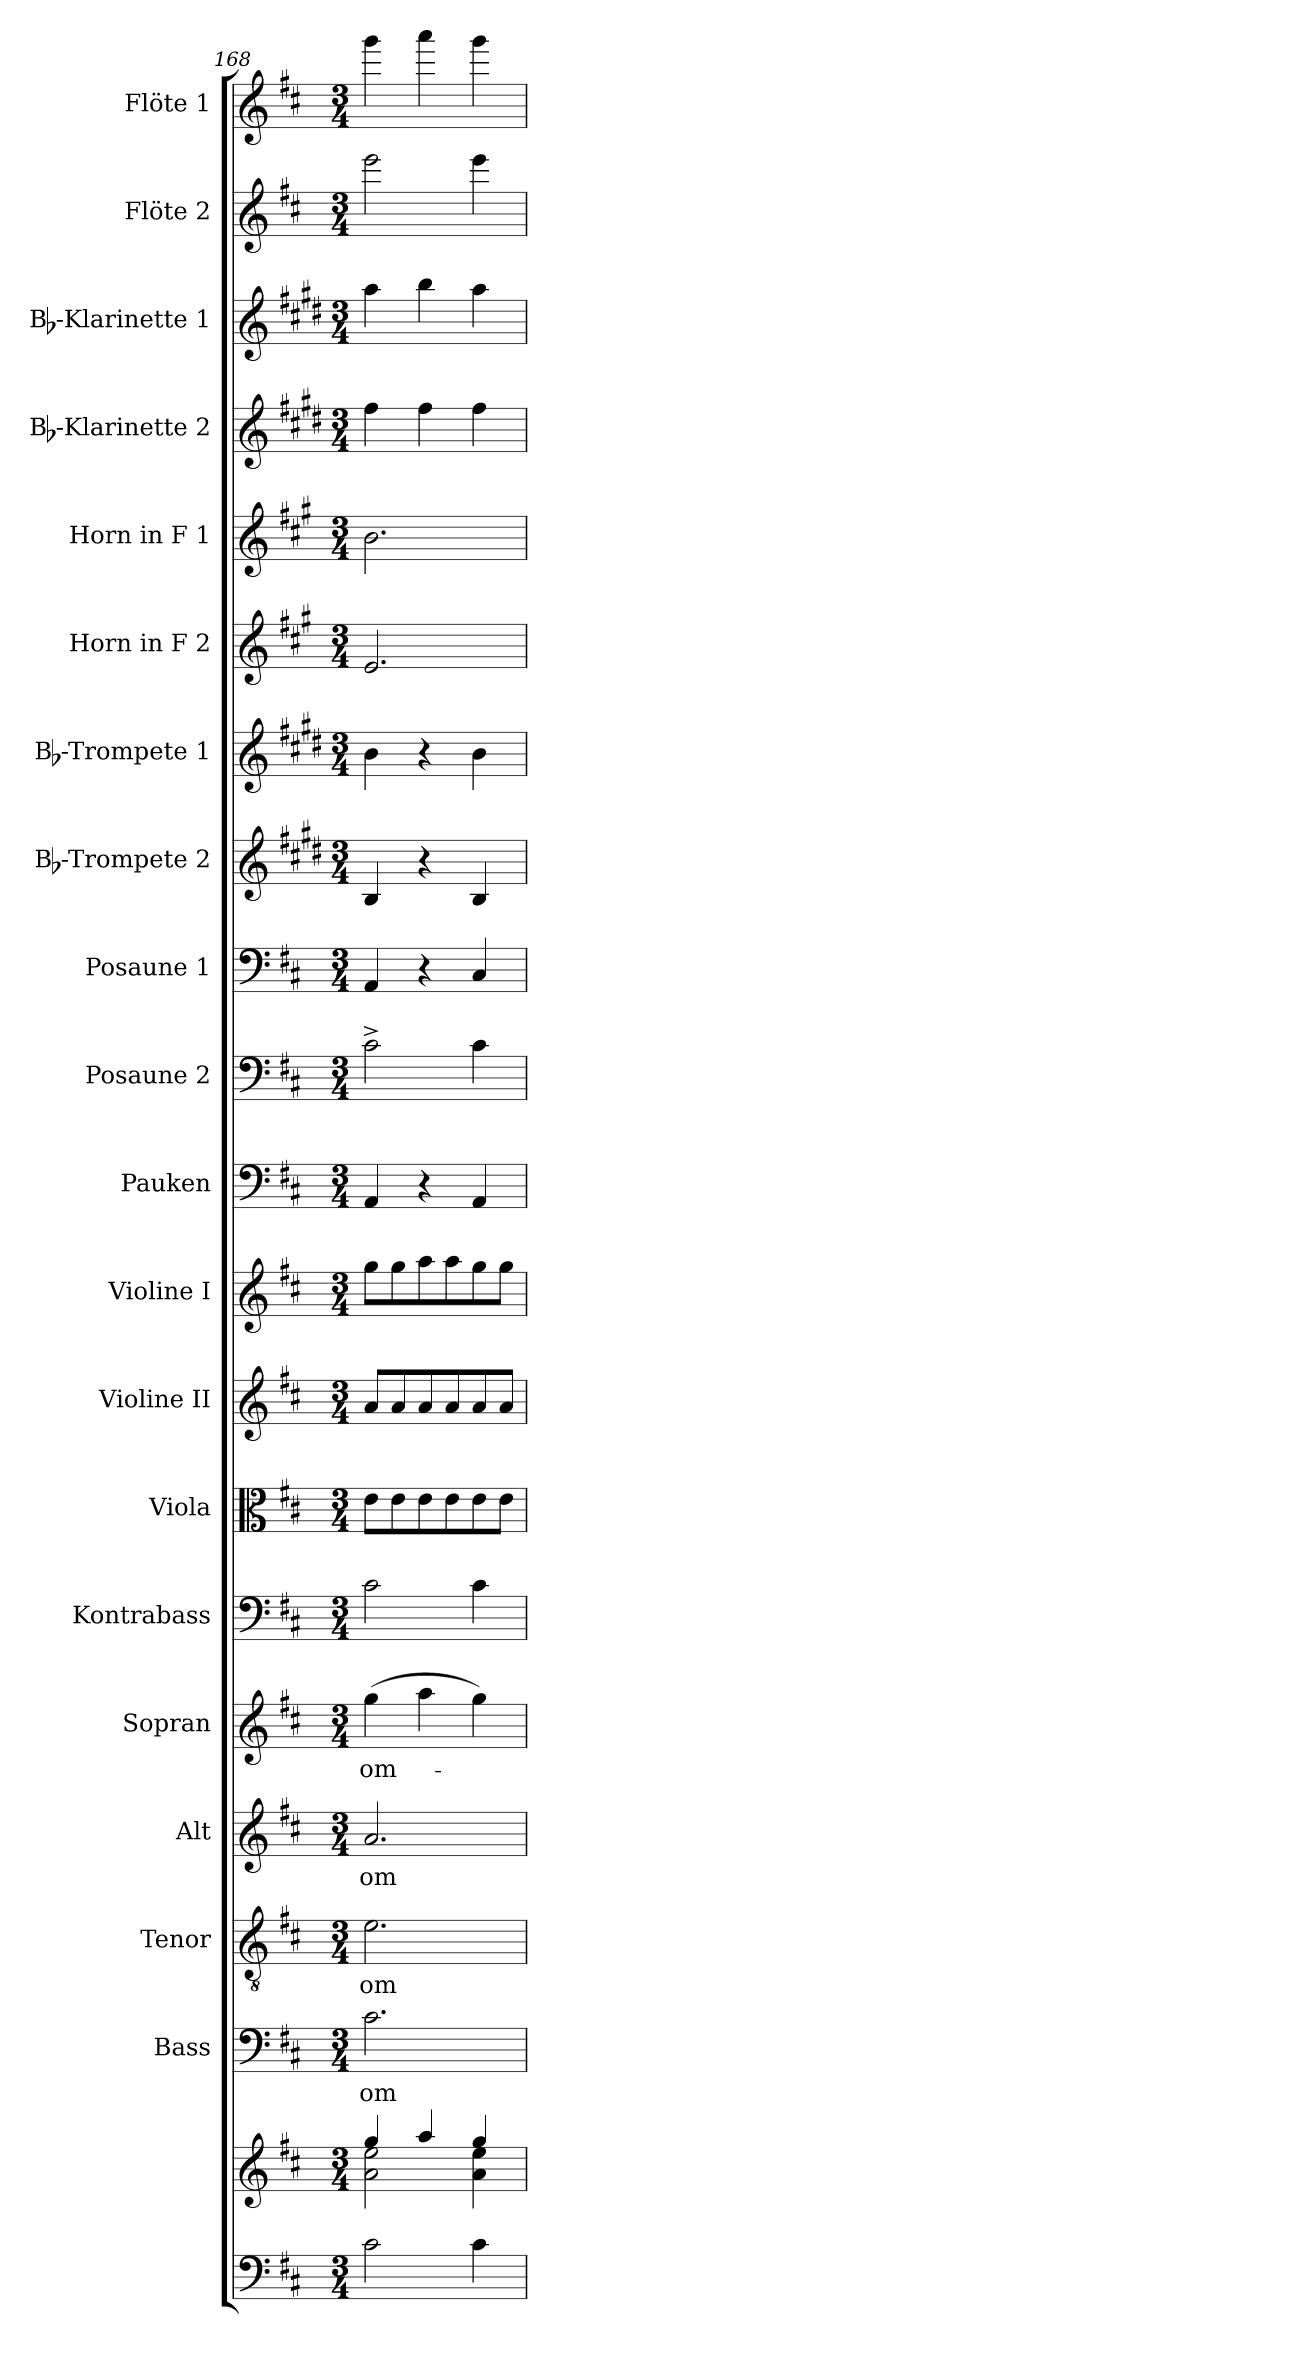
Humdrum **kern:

**kern	**kern	**kern	**text	**kern	**text	**kern	**text	**kern	**text	**kern	**kern	**kern	**kern	**kern	**kern	**kern	**kern	**kern	**kern	**kern	**kern	**kern	**kern	**kern
*part20	*part20	*part19	*part19	*part18	*part18	*part17	*part17	*part16	*part16	*part15	*part14	*part13	*part12	*part11	*part10	*part9	*part8	*part7	*part6	*part5	*part4	*part3	*part2	*part1
*staff21	*staff20	*staff19	*staff19	*staff18	*staff18	*staff17	*staff17	*staff16	*staff16	*staff15	*staff14	*staff13	*staff12	*staff11	*staff10	*staff9	*staff8	*staff7	*staff6	*staff5	*staff4	*staff3	*staff2	*staff1
*	*	*I"Bass	*	*I"Tenor	*	*I"Alt	*	*I"Sopran	*	*I"Kontrabass	*I"Viola	*I"Violine II	*I"Violine I	*I"Pauken	*I"Posaune 2	*I"Posaune 1	*I"Bb-Trompete 2	*I"Bb-Trompete 1	*I"Horn in F 2	*I"Horn in F 1	*I"Bb-Klarinette 2	*I"Bb-Klarinette 1	*I"Flöte 2	*I"Flöte 1
*	*	*I'B.	*	*I'T.	*	*I'A.	*	*I'S.	*	*I'Kb.	*I'Vla.	*I'Vl. II	*I'Vl. I	*I'Pk.	*I'Pos. 2	*I'Pos. 1	*I'Bb Trp. 2	*I'Bb Trp. 1	*	*	*I'Bb Kl. 2	*I'Bb Kl. 1	*I'Fl. 2	*I'Fl. 1
*clefF4	*clefG2	*clefF4	*	*clefGv2	*	*clefG2	*	*clefG2	*	*clefF4	*clefC3	*clefG2	*clefG2	*clefF4	*clefF4	*clefF4	*clefG2	*clefG2	*clefG2	*clefG2	*clefG2	*clefG2	*clefG2	*clefG2
*	*	*	*	*	*	*	*	*	*	*ITrd7c12	*	*	*	*	*	*	*ITrd1c2	*ITrd1c2	*ITrd4c7	*ITrd4c7	*ITrd1c2	*ITrd1c2	*	*
*k[f#c#]	*k[f#c#]	*k[f#c#]	*	*k[f#c#]	*	*k[f#c#]	*	*k[f#c#]	*	*k[f#c#]	*k[f#c#]	*k[f#c#]	*k[f#c#]	*k[f#c#]	*k[f#c#]	*k[f#c#]	*k[f#c#]	*k[f#c#]	*k[f#c#]	*k[f#c#]	*k[f#c#]	*k[f#c#]	*k[f#c#]	*k[f#c#]
*D:	*D:	*D:	*	*D:	*	*D:	*	*D:	*	*D:	*D:	*D:	*D:	*D:	*D:	*D:	*D:	*D:	*D:	*D:	*D:	*D:	*D:	*D:
*M3/4	*M3/4	*M3/4	*	*M3/4	*	*M3/4	*	*M3/4	*	*M3/4	*M3/4	*M3/4	*M3/4	*M3/4	*M3/4	*M3/4	*M3/4	*M3/4	*M3/4	*M3/4	*M3/4	*M3/4	*M3/4	*M3/4
=168	=168	=168	=168	=168	=168	=168	=168	=168	=168	=168	=168	=168	=168	=168	=168	=168	=168	=168	=168	=168	=168	=168	=168	=168
*	*^	*	*	*	*	*	*	*	*	*	*	*	*	*	*	*	*	*	*	*	*	*	*	*
!	!	!	!	!LO:LY:b	!	!LO:LY:b	!	!LO:LY:b	!	!LO:LY:b	!	!	!	!	!	!	!	!	!	!	!	!	!	!	!
2c#\	4gg/	2a\ 2ee\	2.c#\	om-	2.e\	om-	2.a/	om-	(>4gg\	om-	2C#\	8e\L	8a/L	8gg\L	4AA/	2c#^>\	4AA/	4A/	4a\	2.A/	2.e\	4ee\	4gg\	2eee\	4ggg\
.	.	.	.	.	.	.	.	.	.	.	.	8e\	8a/	8gg\	.	.	.	.	.	.	.	.	.	.	.
.	4aa/	.	.	.	.	.	.	.	4aa\	.	.	8e\	8a/	8aa\	4r	.	4r	4r	4r	.	.	4ee\	4aa\	.	4aaa\
.	.	.	.	.	.	.	.	.	.	.	.	8e\	8a/	8aa\	.	.	.	.	.	.	.	.	.	.	.
4c#\	4gg/	4a\ 4ee\	.	.	.	.	.	.	4gg\)	.	4C#\	8e\	8a/	8gg\	4AA/	4c#\	4C#/	4A/	4a\	.	.	4ee\	4gg\	4eee\	4ggg\
.	.	.	.	.	.	.	.	.	.	.	.	8e\J	8a/J	8gg\J	.	.	.	.	.	.	.	.	.	.	.
*	*v	*v	*	*	*	*	*	*	*	*	*	*	*	*	*	*	*	*	*	*	*	*	*	*	*
=	=	=	=	=	=	=	=	=	=	=	=	=	=	=	=	=	=	=	=	=	=	=	=	=
*-	*-	*-	*-	*-	*-	*-	*-	*-	*-	*-	*-	*-	*-	*-	*-	*-	*-	*-	*-	*-	*-	*-	*-	*-
